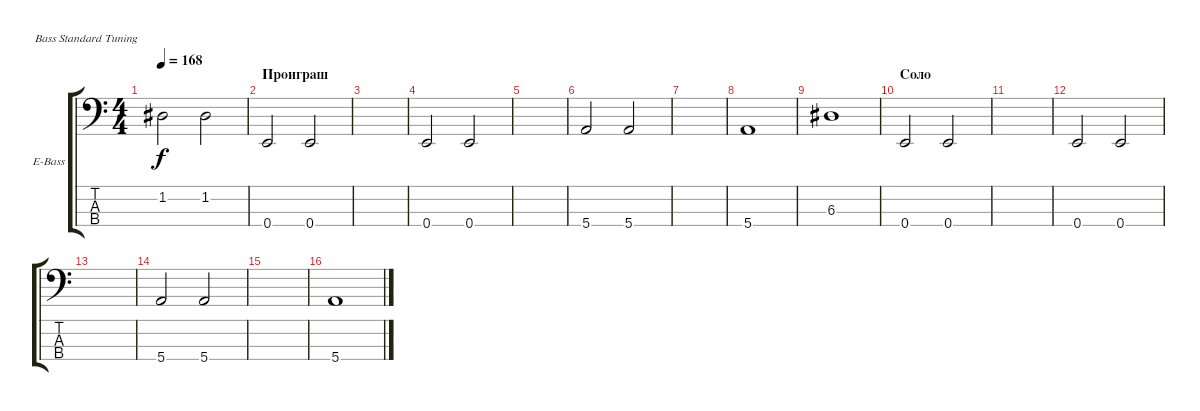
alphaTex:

\defaultSystemsLayout 4
\bracketExtendMode groupsimilarinstruments
\firstSystemTrackNameOrientation horizontal
\otherSystemsTrackNameOrientation horizontal
\track ("А. Андреев" "E-Bass") {instrument electricbassfinger}
\staff {score tabs}
\tuning (G2 D2 A1 E1)
\ts (4 4)
\tempo 168
\clef f4
\ks c
1.2.2{dy f} 1.2.2 |
\section ("" "Проиграш")
0.4.2 0.4.2 |
|
0.4.2 0.4.2 |
|
5.4.2 5.4.2 |
|
5.4.1 |
6.3.1 |
\section ("" "Соло")
0.4.2 0.4.2 |
|
0.4.2 0.4.2 |
|
5.4.2 5.4.2 |
|
5.4.1
